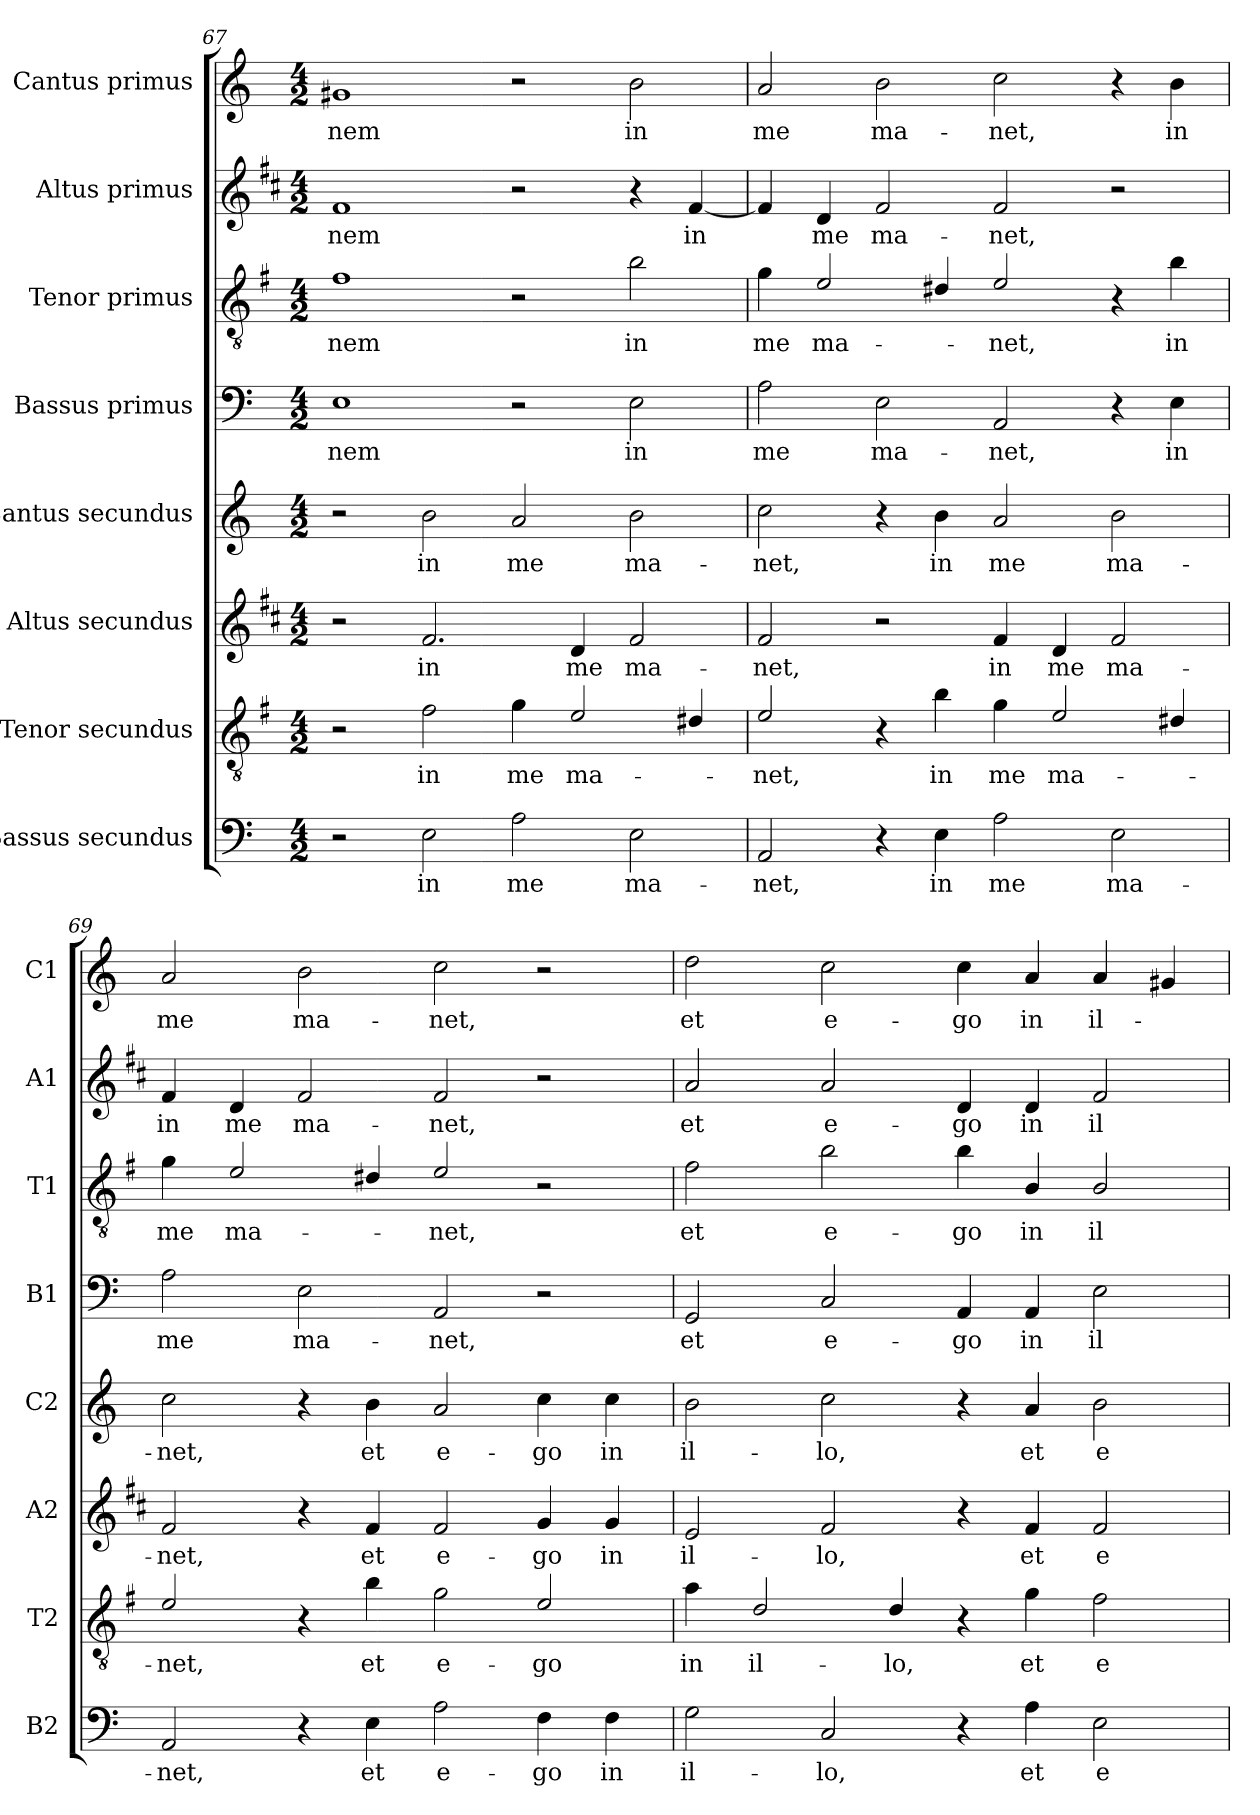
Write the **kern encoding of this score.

**kern	**text	**kern	**text	**kern	**text	**kern	**text	**kern	**text	**kern	**text	**kern	**text	**kern	**text
*part8	*part8	*part7	*part7	*part6	*part6	*part5	*part5	*part4	*part4	*part3	*part3	*part2	*part2	*part1	*part1
*staff8	*staff8	*staff7	*staff7	*staff6	*staff6	*staff5	*staff5	*staff4	*staff4	*staff3	*staff3	*staff2	*staff2	*staff1	*staff1
*I"Bassus secundus	*	*I"Tenor secundus	*	*I"Altus secundus	*	*I"Cantus secundus	*	*I"Bassus primus	*	*I"Tenor primus	*	*I"Altus primus	*	*I"Cantus primus	*
*I'B2	*	*I'T2	*	*I'A2	*	*I'C2	*	*I'B1	*	*I'T1	*	*I'A1	*	*I'C1	*
*clefF4	*	*clefGv2	*	*clefG2	*	*clefG2	*	*clefF4	*	*clefGv2	*	*clefG2	*	*clefG2	*
*	*	*ITrd4c7	*	*ITrd1c2	*	*	*	*	*	*ITrd4c7	*	*ITrd1c2	*	*	*
*k[]	*	*k[]	*	*k[]	*	*k[]	*	*k[]	*	*k[]	*	*k[]	*	*k[]	*
*C:	*	*C:	*	*C:	*	*C:	*	*C:	*	*C:	*	*C:	*	*C:	*
*M4/2	*	*M4/2	*	*M4/2	*	*M4/2	*	*M4/2	*	*M4/2	*	*M4/2	*	*M4/2	*
=67	=67	=67	=67	=67	=67	=67	=67	=67	=67	=67	=67	=67	=67	=67	=67
!	!	!	!	!	!	!	!	!	!LO:LY:b	!	!LO:LY:b	!	!LO:LY:b	!	!LO:LY:b
2r	.	2r	.	2r	.	2r	.	1E	-nem	1B	-nem	1e	-nem	1g#X	-nem
!	!LO:LY:b	!	!LO:LY:b	!	!LO:LY:b	!	!LO:LY:b	!	!	!	!	!	!	!	!
2E\	in	2B\	in	2.e/	in	2b\	in	.	.	.	.	.	.	.	.
!	!LO:LY:b	!	!LO:LY:b	!	!	!	!LO:LY:b	!	!	!	!	!	!	!	!
2A\	me	4c\	me	.	.	2a/	me	2r	.	2r	.	2r	.	2r	.
!	!	!	!LO:LY:b	!	!LO:LY:b	!	!	!	!	!	!	!	!	!	!
.	.	2A/	ma-	4c/	me	.	.	.	.	.	.	.	.	.	.
!	!LO:LY:b	!	!	!	!LO:LY:b	!	!LO:LY:b	!	!LO:LY:b	!	!LO:LY:b	!	!	!	!LO:LY:b
2E\	ma-	.	.	2e/	ma-	2b\	ma-	2E\	in	2e\	in	4r	.	2b\	in
!	!	!	!	!	!	!	!	!	!	!	!	!	!LO:LY:b	!	!
.	.	4G#X/	.	.	.	.	.	.	.	.	.	[4e/	in	.	.
=68	=68	=68	=68	=68	=68	=68	=68	=68	=68	=68	=68	=68	=68	=68	=68
!	!LO:LY:b	!	!LO:LY:b	!	!LO:LY:b	!	!LO:LY:b	!	!LO:LY:b	!	!LO:LY:b	!	!	!	!LO:LY:b
2AA/	-net,	2A/	-net,	2e/	-net,	2cc\	-net,	2A\	me	4c\	me	4e/]	.	2a/	me
!	!	!	!	!	!	!	!	!	!	!	!LO:LY:b	!	!LO:LY:b	!	!
.	.	.	.	.	.	.	.	.	.	2A/	ma-	4c/	me	.	.
!	!	!	!	!	!	!	!	!	!LO:LY:b	!	!	!	!LO:LY:b	!	!LO:LY:b
4r	.	4r	.	2r	.	4r	.	2E\	ma-	.	.	2e/	ma-	2b\	ma-
!	!LO:LY:b	!	!LO:LY:b	!	!	!	!LO:LY:b	!	!	!	!	!	!	!	!
4E\	in	4e\	in	.	.	4b\	in	.	.	4G#X/	.	.	.	.	.
!	!LO:LY:b	!	!LO:LY:b	!	!LO:LY:b	!	!LO:LY:b	!	!LO:LY:b	!	!LO:LY:b	!	!LO:LY:b	!	!LO:LY:b
2A\	me	4c\	me	4e/	in	2a/	me	2AA/	-net,	2A/	-net,	2e/	-net,	2cc\	-net,
!	!	!	!LO:LY:b	!	!LO:LY:b	!	!	!	!	!	!	!	!	!	!
.	.	2A/	ma-	4c/	me	.	.	.	.	.	.	.	.	.	.
!	!LO:LY:b	!	!	!	!LO:LY:b	!	!LO:LY:b	!	!	!	!	!	!	!	!
2E\	ma-	.	.	2e/	ma-	2b\	ma-	4r	.	4r	.	2r	.	4r	.
!	!	!	!	!	!	!	!	!	!LO:LY:b	!	!LO:LY:b	!	!	!	!LO:LY:b
.	.	4G#X/	.	.	.	.	.	4E\	in	4e\	in	.	.	4b\	in
!!LO:PB:g=z
=69	=69	=69	=69	=69	=69	=69	=69	=69	=69	=69	=69	=69	=69	=69	=69
!	!LO:LY:b	!	!LO:LY:b	!	!LO:LY:b	!	!LO:LY:b	!	!LO:LY:b	!	!LO:LY:b	!	!LO:LY:b	!	!LO:LY:b
2AA/	-net,	2A/	-net,	2e/	-net,	2cc\	-net,	2A\	me	4c\	me	4e/	in	2a/	me
!	!	!	!	!	!	!	!	!	!	!	!LO:LY:b	!	!LO:LY:b	!	!
.	.	.	.	.	.	.	.	.	.	2A/	ma-	4c/	me	.	.
!	!	!	!	!	!	!	!	!	!LO:LY:b	!	!	!	!LO:LY:b	!	!LO:LY:b
4r	.	4r	.	4r	.	4r	.	2E\	ma-	.	.	2e/	ma-	2b\	ma-
!	!LO:LY:b	!	!LO:LY:b	!	!LO:LY:b	!	!LO:LY:b	!	!	!	!	!	!	!	!
4E\	et	4e\	et	4e/	et	4b\	et	.	.	4G#X/	.	.	.	.	.
!	!LO:LY:b	!	!LO:LY:b	!	!LO:LY:b	!	!LO:LY:b	!	!LO:LY:b	!	!LO:LY:b	!	!LO:LY:b	!	!LO:LY:b
2A\	e-	2c\	e-	2e/	e-	2a/	e-	2AA/	-net,	2A/	-net,	2e/	-net,	2cc\	-net,
!	!LO:LY:b	!	!LO:LY:b	!	!LO:LY:b	!	!LO:LY:b	!	!	!	!	!	!	!	!
4F\	-go	2A/	-go	4f/	-go	4cc\	-go	2r	.	2r	.	2r	.	2r	.
!	!LO:LY:b	!	!	!	!LO:LY:b	!	!LO:LY:b	!	!	!	!	!	!	!	!
4F\	in	.	.	4f/	in	4cc\	in	.	.	.	.	.	.	.	.
=70	=70	=70	=70	=70	=70	=70	=70	=70	=70	=70	=70	=70	=70	=70	=70
!	!LO:LY:b	!	!LO:LY:b	!	!LO:LY:b	!	!LO:LY:b	!	!LO:LY:b	!	!LO:LY:b	!	!LO:LY:b	!	!LO:LY:b
2G\	il-	4d\	in	2d/	il-	2b\	il-	2GG/	et	2B\	et	2g/	et	2dd\	et
!	!	!	!LO:LY:b	!	!	!	!	!	!	!	!	!	!	!	!
.	.	2G/	il-	.	.	.	.	.	.	.	.	.	.	.	.
!	!LO:LY:b	!	!	!	!LO:LY:b	!	!LO:LY:b	!	!LO:LY:b	!	!LO:LY:b	!	!LO:LY:b	!	!LO:LY:b
2C/	-lo,	.	.	2e/	-lo,	2cc\	-lo,	2C/	e-	2e\	e-	2g/	e-	2cc\	e-
!	!	!	!LO:LY:b	!	!	!	!	!	!	!	!	!	!	!	!
.	.	4G/	-lo,	.	.	.	.	.	.	.	.	.	.	.	.
!	!	!	!	!	!	!	!	!	!LO:LY:b	!	!LO:LY:b	!	!LO:LY:b	!	!LO:LY:b
4r	.	4r	.	4r	.	4r	.	4AA/	-go	4e\	-go	4c/	-go	4cc\	-go
!	!LO:LY:b	!	!LO:LY:b	!	!LO:LY:b	!	!LO:LY:b	!	!LO:LY:b	!	!LO:LY:b	!	!LO:LY:b	!	!LO:LY:b
4A\	et	4c\	et	4e/	et	4a/	et	4AA/	in	4E/	in	4c/	in	4a/	in
!	!LO:LY:b	!	!LO:LY:b	!	!LO:LY:b	!	!LO:LY:b	!	!LO:LY:b	!	!LO:LY:b	!	!LO:LY:b	!	!LO:LY:b
2E\	e-	2B\	e-	2e/	e-	2b\	e-	2E\	il-	2E/	il-	2e/	il-	4a/	il-
.	.	.	.	.	.	.	.	.	.	.	.	.	.	4g#X/	.
=	=	=	=	=	=	=	=	=	=	=	=	=	=	=	=
*-	*-	*-	*-	*-	*-	*-	*-	*-	*-	*-	*-	*-	*-	*-	*-
